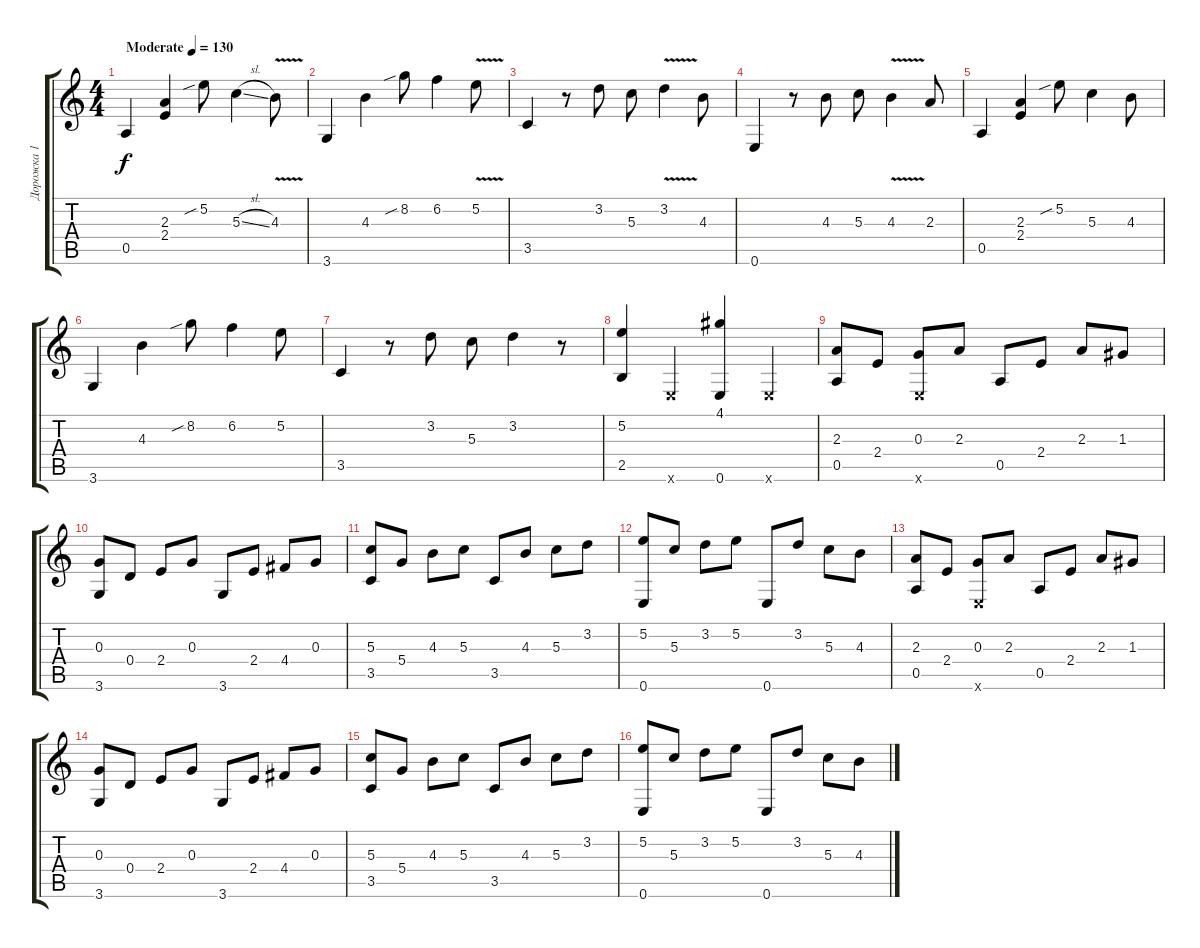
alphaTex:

\track ("Дорожка 1" "Дорожка 1") {instrument acousticguitarsteel}
\staff {score tabs}
\tuning (E4 B3 G3 D3 A2 E2) {hide}
\ts (4 4)
\tempo (130 "Moderate")
\clef g2
\ks c
0.5.4{dy f instrument acousticguitarsteel} (2.3 2.4).4 5.2{sib}.8 5.3{sl}.4 4.3{v}.8 |
3.6.4 4.3.4 8.2{sib}.8 6.2.4 5.2{v}.8 |
3.5.4 r.8 3.2.8 5.3.8 3.2{v}.4 4.3.8 |
0.6.4 r.8 4.3.8 5.3.8 4.3{v}.4 2.3.8 |
0.5.4 (2.3 2.4).4 5.2{sib}.8 5.3.4 4.3.8 |
3.6.4 4.3.4 8.2{sib}.8 6.2.4 5.2.8 |
3.5.4 r.8 3.2.8 5.3.8 3.2.4 r.8 |
(5.2 2.5).4 0.6{x}.4 (4.1 0.6).4 0.6{x}.4 |
(2.3 0.5).8 2.4.8 (0.3 0.6{x}).8 2.3.8 0.5.8 2.4.8 2.3.8 1.3.8 |
(0.3 3.6).8 0.4.8 2.4.8 0.3.8 3.6.8 2.4.8 4.4.8 0.3.8 |
(5.3 3.5).8 5.4.8 4.3.8 5.3.8 3.5.8 4.3.8 5.3.8 3.2.8 |
(5.2 0.6).8 5.3.8 3.2.8 5.2.8 0.6.8 3.2.8 5.3.8 4.3.8 |
(2.3 0.5).8 2.4.8 (0.3 0.6{x}).8 2.3.8 0.5.8 2.4.8 2.3.8 1.3.8 |
(0.3 3.6).8 0.4.8 2.4.8 0.3.8 3.6.8 2.4.8 4.4.8 0.3.8 |
(5.3 3.5).8 5.4.8 4.3.8 5.3.8 3.5.8 4.3.8 5.3.8 3.2.8 |
(5.2 0.6).8 5.3.8 3.2.8 5.2.8 0.6.8 3.2.8 5.3.8 4.3.8
